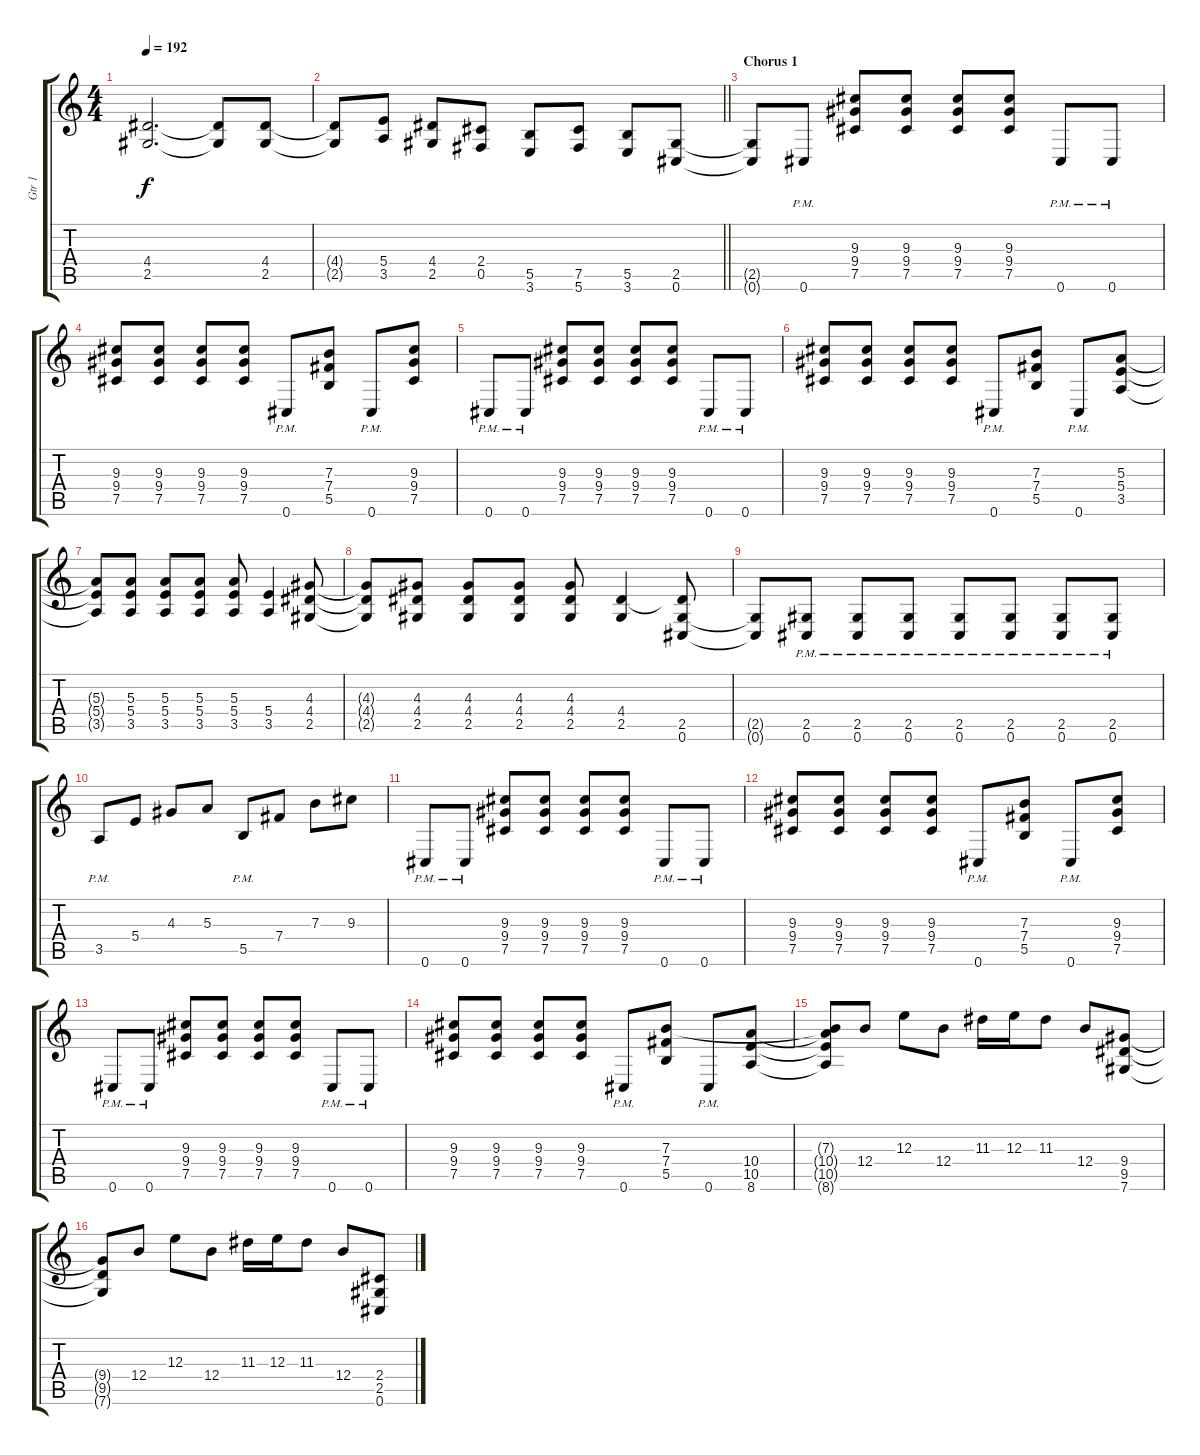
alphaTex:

\track ("Gtr 1" "Gtr 1") {instrument distortionguitar}
\staff {score tabs}
\tuning (Db4 Ab3 E3 B2 Gb2 Db2) {hide}
\ts (4 4)
\tempo 192
\clef g2
\ks c
(4.4{t} 2.5{t}).2{d dy f} (4.4{t} 2.5{t}).8 (4.4 2.5).8 |
\barLineRight lightlight
(4.4{t} 2.5{t}).8 (5.4 3.5).8 (4.4 2.5).8 (2.4 0.5).8 (5.5 3.6).8 (7.5 5.6).8 (5.5 3.6).8 (2.5 0.6).8 |
\section ("" "Chorus 1")
(2.5{t} 0.6{t}).8 0.6{pm}.8 (9.3 9.4 7.5).8 (9.3 9.4 7.5).8 (9.3 9.4 7.5).8 (9.3 9.4 7.5).8 0.6{pm}.8 0.6{pm}.8 |
(9.3 9.4 7.5).8 (9.3 9.4 7.5).8 (9.3 9.4 7.5).8 (9.3 9.4 7.5).8 0.6{pm}.8 (7.3 7.4 5.5).8 0.6{pm}.8 (9.3 9.4 7.5).8 |
0.6{pm}.8 0.6{pm}.8 (9.3 9.4 7.5).8 (9.3 9.4 7.5).8 (9.3 9.4 7.5).8 (9.3 9.4 7.5).8 0.6{pm}.8 0.6{pm}.8 |
(9.3 9.4 7.5).8 (9.3 9.4 7.5).8 (9.3 9.4 7.5).8 (9.3 9.4 7.5).8 0.6{pm}.8 (7.3 7.4 5.5).8 0.6{pm}.8 (5.3 5.4 3.5).8 |
(5.3{t} 5.4{t} 3.5{t}).8 (5.3 5.4 3.5).8 (5.3 5.4 3.5).8 (5.3 5.4 3.5).8 (5.3 5.4 3.5).8 (5.4 3.5).4 (4.3 4.4 2.5).8 |
(4.3{t} 4.4{t} 2.5{t}).8 (4.3 4.4 2.5).8 (4.3 4.4 2.5).8 (4.3 4.4 2.5).8 (4.3 4.4 2.5).8 (4.4 2.5).4 (4.4{t} 2.5 0.6).8 |
(2.5{t} 0.6{t}).8 (2.5{pm} 0.6).8 (2.5{pm} 0.6).8 (2.5{pm} 0.6).8 (2.5{pm} 0.6).8 (2.5{pm} 0.6).8 (2.5{pm} 0.6).8 (2.5{pm} 0.6).8 |
3.5{pm}.8 5.4.8 4.3.8 5.3.8 5.5{pm}.8 7.4.8 7.3.8 9.3.8 |
0.6{pm}.8 0.6{pm}.8 (9.3 9.4 7.5).8 (9.3 9.4 7.5).8 (9.3 9.4 7.5).8 (9.3 9.4 7.5).8 0.6{pm}.8 0.6{pm}.8 |
(9.3 9.4 7.5).8 (9.3 9.4 7.5).8 (9.3 9.4 7.5).8 (9.3 9.4 7.5).8 0.6{pm}.8 (7.3 7.4 5.5).8 0.6{pm}.8 (9.3 9.4 7.5).8 |
0.6{pm}.8 0.6{pm}.8 (9.3 9.4 7.5).8 (9.3 9.4 7.5).8 (9.3 9.4 7.5).8 (9.3 9.4 7.5).8 0.6{pm}.8 0.6{pm}.8 |
(9.3 9.4 7.5).8 (9.3 9.4 7.5).8 (9.3 9.4 7.5).8 (9.3 9.4 7.5).8 0.6{pm}.8 (7.3 7.4 5.5).8 0.6{pm}.8 (10.4 10.5 8.6).8 |
(7.3{t} 10.4{t} 10.5{t} 8.6{t}).8 12.4.8 12.3.8 12.4.8 11.3.16 12.3.16 11.3.8 12.4.8 (9.4 9.5 7.6).8 |
(9.4{t} 9.5{t} 7.6{t}).8 12.4.8 12.3.8 12.4.8 11.3.16 12.3.16 11.3.8 12.4.8 (2.4 2.5 0.6).8
